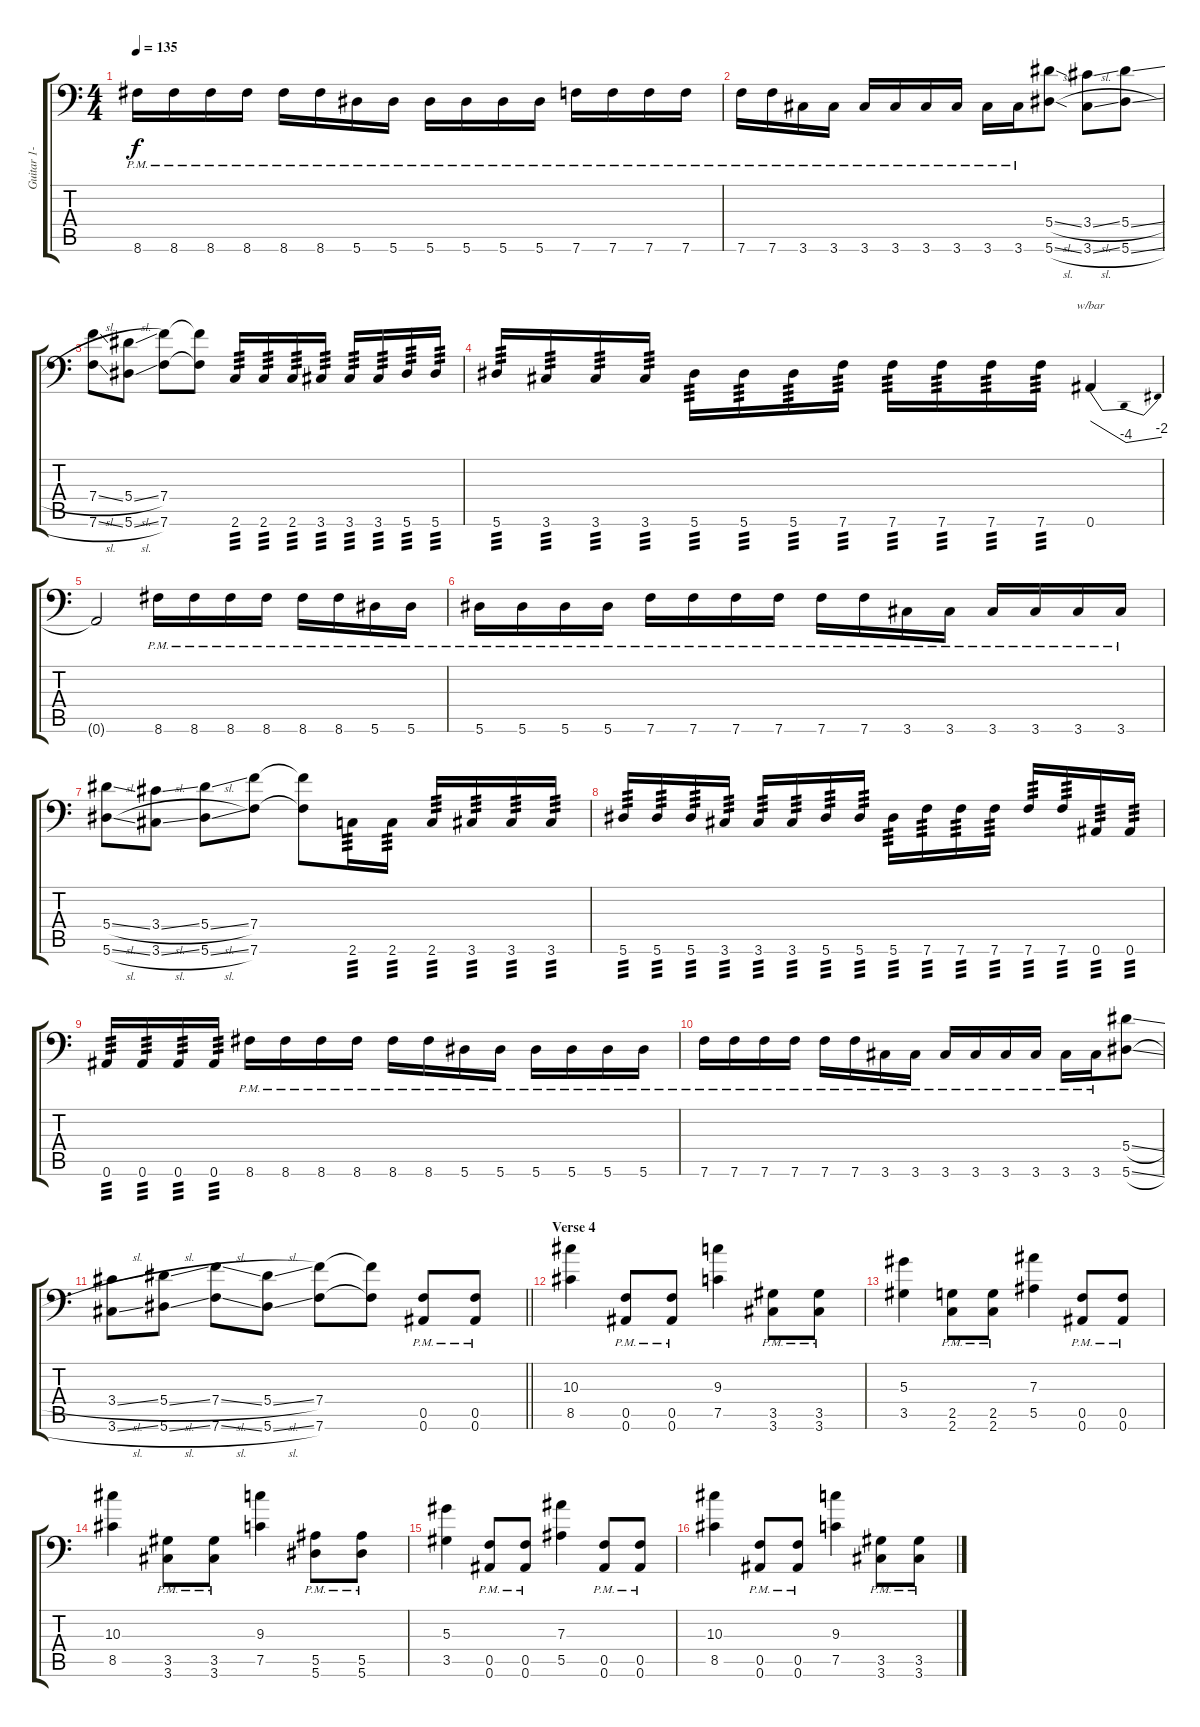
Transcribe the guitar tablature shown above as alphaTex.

\track ("Guitar 1- Left Side" "Guitar 1- ") {instrument distortionguitar}
\staff {score tabs}
\tuning (C4 G3 Eb3 Bb2 F2 Bb1) {hide}
\ts (4 4)
\tempo 135
\clef f4
\ks c
8.6{pm}.16{dy f} 8.6{pm}.16 8.6{pm}.16 8.6{pm}.16 8.6{pm}.16 8.6{pm}.16 5.6{pm}.16 5.6{pm}.16 5.6{pm}.16 5.6{pm}.16 5.6{pm}.16 5.6{pm}.16 7.6{pm}.16 7.6{pm}.16 7.6{pm}.16 7.6{pm}.16 |
7.6{pm}.16 7.6{pm}.16 3.6{pm}.16 3.6{pm}.16 3.6{pm}.16 3.6{pm}.16 3.6{pm}.16 3.6{pm}.16 3.6{pm}.16 3.6{pm}.16 (5.4{sl} 5.6{sl}).8 (3.4{sl} 3.6{sl}).8 (5.4{sl} 5.6{sl}).8 |
(7.4{sl} 7.6{sl}).8 (5.4{sl} 5.6{sl}).8 (7.4 7.6).8 (7.4{t} 7.6{t}).8 2.6.16{tp 3} 2.6.16{tp 3} 2.6.16{tp 3} 3.6.16{tp 3} 3.6.16{tp 3} 3.6.16{tp 3} 5.6.16{tp 3} 5.6.16{tp 3} |
5.6.16{tp 3} 3.6.16{tp 3} 3.6.16{tp 3} 3.6.16{tp 3} 5.6.16{tp 3} 5.6.16{tp 3} 5.6.16{tp 3} 7.6.16{tp 3} 7.6.16{tp 3} 7.6.16{tp 3} 7.6.16{tp 3} 7.6.16{tp 3} 0.6.4{tbe (dip default 0 0 30 -16 60 -8)} |
0.6{t}.2 8.6{pm}.16 8.6{pm}.16 8.6{pm}.16 8.6{pm}.16 8.6{pm}.16 8.6{pm}.16 5.6{pm}.16 5.6{pm}.16 |
5.6{pm}.16 5.6{pm}.16 5.6{pm}.16 5.6{pm}.16 7.6{pm}.16 7.6{pm}.16 7.6{pm}.16 7.6{pm}.16 7.6{pm}.16 7.6{pm}.16 3.6{pm}.16 3.6{pm}.16 3.6{pm}.16 3.6{pm}.16 3.6{pm}.16 3.6{pm}.16 |
(5.4{sl} 5.6{sl}).8 (3.4{sl} 3.6{sl}).8 (5.4{sl} 5.6{sl}).8 (7.4 7.6).8 (7.4{t} 7.6{t}).8 2.6.16{tp 3} 2.6.16{tp 3} 2.6.16{tp 3} 3.6.16{tp 3} 3.6.16{tp 3} 3.6.16{tp 3} |
5.6.16{tp 3} 5.6.16{tp 3} 5.6.16{tp 3} 3.6.16{tp 3} 3.6.16{tp 3} 3.6.16{tp 3} 5.6.16{tp 3} 5.6.16{tp 3} 5.6.16{tp 3} 7.6.16{tp 3} 7.6.16{tp 3} 7.6.16{tp 3} 7.6.16{tp 3} 7.6.16{tp 3} 0.6.16{tp 3} 0.6.16{tp 3} |
0.6.16{tp 3} 0.6.16{tp 3} 0.6.16{tp 3} 0.6.16{tp 3} 8.6{pm}.16 8.6{pm}.16 8.6{pm}.16 8.6{pm}.16 8.6{pm}.16 8.6{pm}.16 5.6{pm}.16 5.6{pm}.16 5.6{pm}.16 5.6{pm}.16 5.6{pm}.16 5.6{pm}.16 |
7.6{pm}.16 7.6{pm}.16 7.6{pm}.16 7.6{pm}.16 7.6{pm}.16 7.6{pm}.16 3.6{pm}.16 3.6{pm}.16 3.6{pm}.16 3.6{pm}.16 3.6{pm}.16 3.6{pm}.16 3.6{pm}.16 3.6{pm}.16 (5.4{sl} 5.6{sl}).8 |
\barLineRight lightlight
(3.4{sl} 3.6{sl}).8 (5.4{sl} 5.6{sl}).8 (7.4{sl} 7.6{sl}).8 (5.4{sl} 5.6{sl}).8 (7.4 7.6).8 (7.4{t} 7.6{t}).8 (0.5{pm} 0.6{pm}).8 (0.5{pm} 0.6{pm}).8 |
\section ("" "Verse 4")
(10.3 8.5).4 (0.5{pm} 0.6{pm}).8 (0.5{pm} 0.6{pm}).8 (9.3 7.5).4 (3.5{pm} 3.6{pm}).8 (3.5{pm} 3.6{pm}).8 |
(5.3 3.5).4 (2.5{pm} 2.6{pm}).8 (2.5{pm} 2.6{pm}).8 (7.3 5.5).4 (0.5{pm} 0.6{pm}).8 (0.5{pm} 0.6{pm}).8 |
(10.3 8.5).4 (3.5{pm} 3.6{pm}).8 (3.5{pm} 3.6{pm}).8 (9.3 7.5).4 (5.5{pm} 5.6{pm}).8 (5.5{pm} 5.6{pm}).8 |
(5.3 3.5).4 (0.5{pm} 0.6{pm}).8 (0.5{pm} 0.6{pm}).8 (7.3 5.5).4 (0.5{pm} 0.6{pm}).8 (0.5{pm} 0.6{pm}).8 |
(10.3 8.5).4 (0.5{pm} 0.6{pm}).8 (0.5{pm} 0.6{pm}).8 (9.3 7.5).4 (3.5{pm} 3.6{pm}).8 (3.5{pm} 3.6{pm}).8
